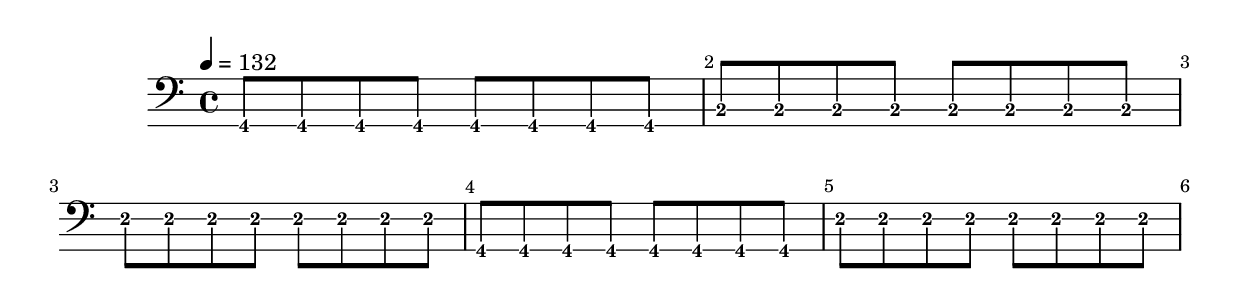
\version "2.24.2"
\include "macros.ly"
song_tempo = 132

lead = {
  \absolute  {
    \override Score.SpacingSpanner.shortest-duration-space = #4.0
    gis,,8\4  gis,,8\4 gis,,8\4 gis,,8\4 gis,,8\4 gis,,8\4 gis,,8\4 gis,,8\4 |
    b,,8\3  b,,8\3 b,,8\3 b,,8\3 b,,8\3 b,,8\3 b,,8\3 b,,8\3 |
    e,8\2  e,8\2 e,8\2 e,8\2 e,8\2 e,8\2 e,8\2 e,8\2 |
    gis,,8\4  gis,,8\4 gis,,8\4 gis,,8\4 gis,,8\4 gis,,8\4 gis,,8\4 gis,,8\4 |
    e,8\2  e,8\2 e,8\2 e,8\2 e,8\2 e,8\2 e,8\2 e,8\2 |
    }

}

drumbar =  \drummode {  bd4 sn4  bd4 sn4 }

drumbars = {
\repeat unfold 15 { \drumbar | }
}


drumbarhh =  \drummode {
  sn8
  r8
  sn8
  r8
  sn8
  r8
  sn8
  r8
}

drumbarshh = {
  \repeat unfold 15 {  \drumbarhh }

}



\score {
    <<
    \new TabStaff {
        \set Staff.stringTunings = #bass-tuning

        \clef bass

        \tempo 4 = \song_tempo
        \tabFullNotation
        \override Score.BarNumber.break-visibility = ##(#t #t #t)
        \lead
       %\repeat percent 3 {\lead}
    }

    >>

   \layout {}
}


\score {
        \unfoldRepeats {
        <<
            \new DrumStaff
                \tempo 4 = \song_tempo
                <<
                    %\new DrumVoice {  \drumbarshh }
                    \new DrumVoice {  \drumbars }
                >>

            \new Staff {
                  \repeat unfold 3 {\lead}
                  \set Staff.midiMinimumVolume = #0.9
                  \set Staff.midiMaximumVolume = #0.9
                  \set Staff.midiInstrument = "electric guitar (clean)"
            }
        >>
        }
       \midi {
            \tempo 4 = \song_tempo
    }
}
